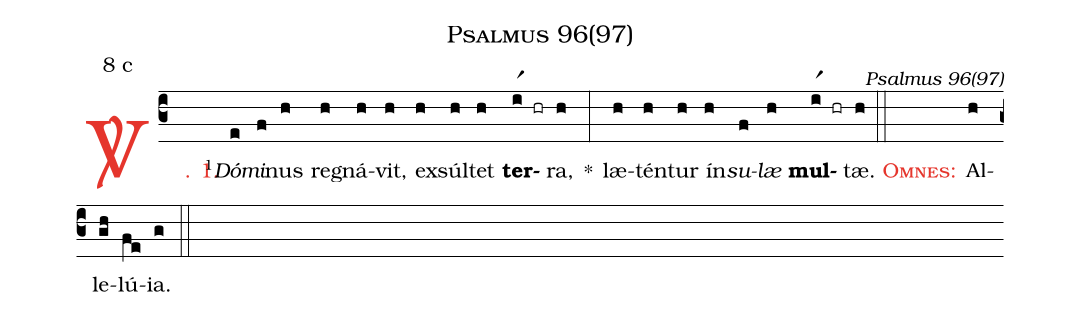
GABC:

name: Psalmus 96(97);
mode: 8;
mode-differentia: c;
commentary: Psalmus 96(97);
%%
(c3)

<c><sp>V/</sp>. 1.</c>() <v>\VSup{1}</v><i>Dó</i>(e)<i>mi</i>(f)nus(h) re(h)gná(h)vit,(h) ex(h)súl(h)tet(h) <b>ter</b>(ir1 hr)ra,(h) *(:) læ(h)tén(h)tur(h) ín(h)<i>su</i>(f)<i>læ</i>(h) <b>mul</b>(ir1 hr)tæ.(h)

(::)

<nlba><c><sc>Omnes</sc>:</c>() Al</nlba>(h)le(gh)lú(fe)ia.(g)

(::)
